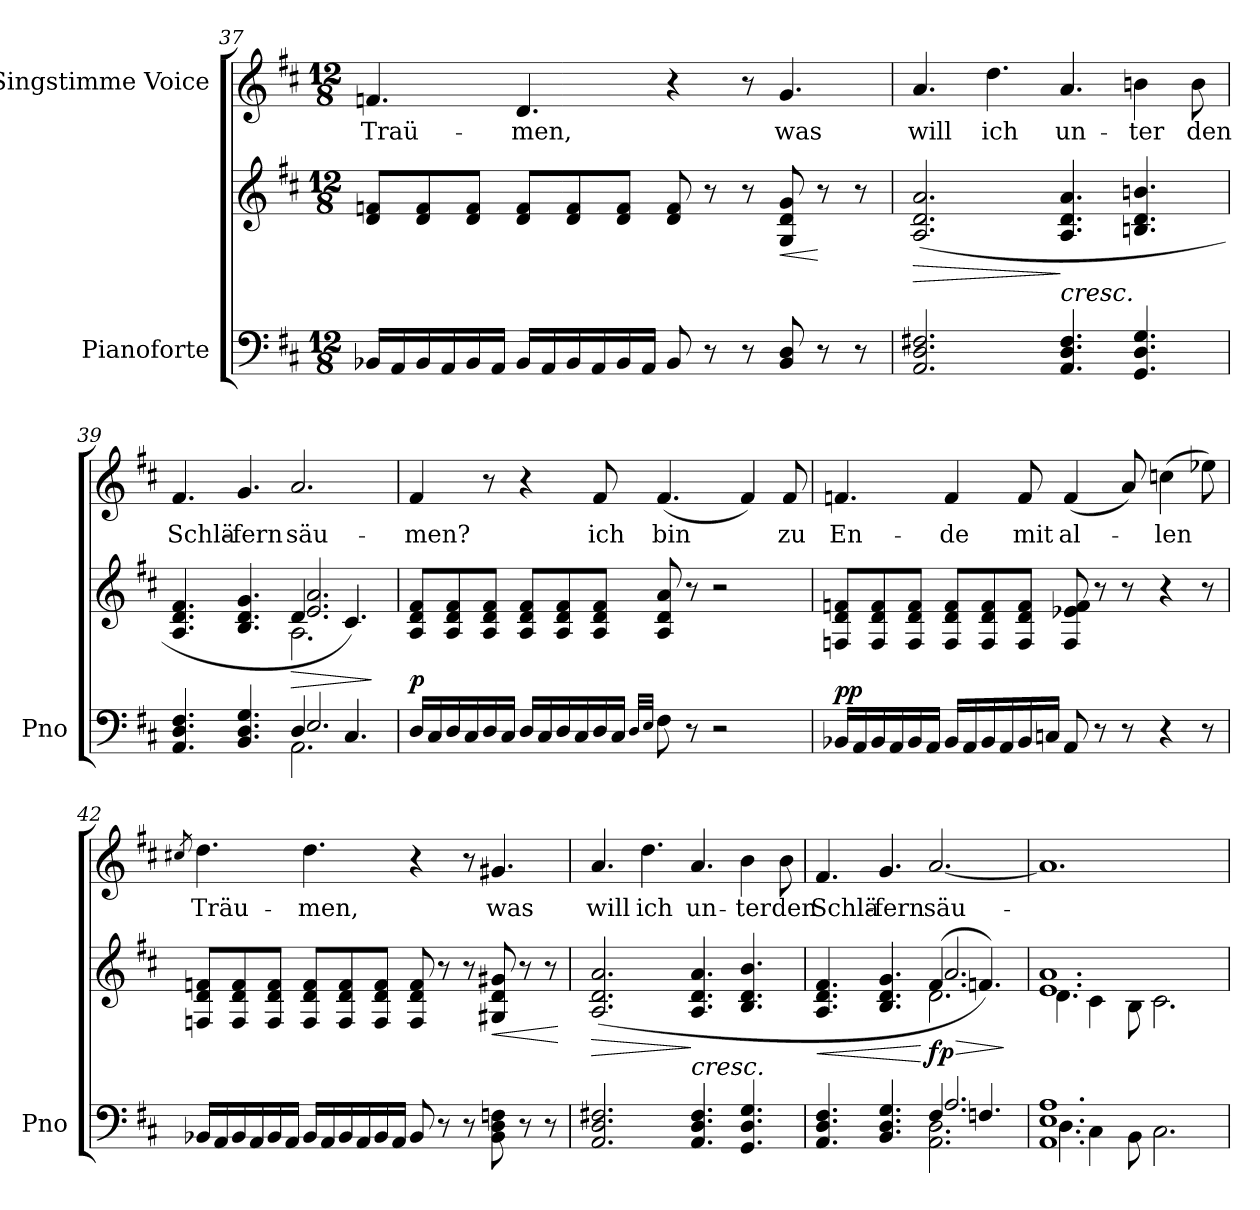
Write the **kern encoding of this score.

**kern	**kern	**dynam	**kern	**text
*part2	*part2	*part2	*part1	*part1
*staff3	*staff2	*staff2/3	*staff1	*staff1
*I"Pianoforte	*	*	*I"Singstimme Voice	*
*I'Pno	*	*	*	*
!!LO:PB:g=z
*clefF4	*clefG2	*	*clefG2	*
*k[f#c#]	*k[f#c#]	*	*k[f#c#]	*
*M12/8	*M12/8	*	*M12/8	*
=37	=37	=37	=37	=37
!	!	!	!	!LO:LY:b
16BB-X/LL	8d/ 8fn/L	.	4.fn/	Traü-
16AA/	.	.	.	.
16BB-/	8d/ 8f/	.	.	.
16AA/	.	.	.	.
16BB-/	8d/ 8f/J	.	.	.
16AA/JJ	.	.	.	.
!	!	!	!	!LO:LY:b
16BB-/LL	8d/ 8f/L	.	4.d/	-men,
16AA/	.	.	.	.
16BB-/	8d/ 8f/	.	.	.
16AA/	.	.	.	.
16BB-/	8d/ 8f/J	.	.	.
16AA/JJ	.	.	.	.
8BB-/	8d/ 8f/	.	4r	.
8r	8r	.	.	.
8r	8r	.	8r	.
!	!	!LO:HP:b	!	!LO:LY:b
8BB-/ 8D/	8G/ 8d/ 8g/	<	4.g/	was
8r	8r	[	.	.
8r	8r	.	.	.
=38	=38	=38	=38	=38
!	!	!LO:HP:b	!	!LO:LY:b
2.AA/ 2.D/ 2.F#X/	(>2.A/ 2.d/ 2.a/	>	4.a/	will
!	!	!	!	!LO:LY:b
.	.	.	4.dd\	ich
!	!	!LO:HP:n=1:b	!	!LO:LY:b
4.AA/ 4.D/ 4.F#/	4.A/ 4.d/ 4.a/	] <	4.a/	un-
!	!	!	!	!LO:LY:b
4.GG/ 4.D/ 4.G/	4.Bn/ 4.d/ 4.bn/	.	4bn\	-ter
!	!	!	!	!LO:LY:b
.	.	.	8b\	den
=39	=39	=39	=39	=39
*^	*^	*	*	*
*	*^	*	*^	*	*	*
!	!	!	!	!	!	!	!	!LO:LY:b
4.AA/ 4.D/ 4.F#/	2.ryy	2.ryy	4.A/ 4.d/ 4.f#/	2.ryy	2.ryy	.	4.f#/	Schlä-
!	!	!	!	!	!	!	!	!LO:LY:b
4.BB/ 4.D/ 4.G/	.	.	4.B/ 4.d/ 4.g/	.	.	.	4.g/	-fern
!	!	!	!	!	!	!LO:HP:b	!	!LO:LY:b
4.D/	2.E/	2.AA\	4.d/	2.e/ 2.a/	2.A\	>	2.a/	säu-
4.C#/	.	.	4.c#/)	.	.	.	.	.
*v	*v	*v	*	*	*	*	*	*
*	*v	*v	*v	*	*	*
.	.	[ ]	.	.
!!LO:LB:g=z
=40	=40	=40	=40	=40
!	!	!LO:DY:a=2	!	!LO:LY:b
16D/LL	8A/ 8d/ 8f#/L	p	4f#/	-men?
16C#/	.	.	.	.
16D/	8A/ 8d/ 8f#/	.	.	.
16C#/	.	.	.	.
16D/	8A/ 8d/ 8f#/J	.	8r	.
16C#/JJ	.	.	.	.
16D/LL	8A/ 8d/ 8f#/L	.	4r	.
16C#/	.	.	.	.
16D/	8A/ 8d/ 8f#/	.	.	.
16C#/	.	.	.	.
!	!	!	!	!LO:LY:b
16D/	8A/ 8d/ 8f#/J	.	8f#/	ich
16C#/JJ	.	.	.	.
32qD/LLL	.	.	.	.
32qE/JJJ	.	.	.	.
!	!	!	!	!LO:LY:b
8F#\	8A/ 8d/ 8a/	.	(<4.f#/	bin
8r	8r	.	.	.
2r	2r	.	.	.
.	.	.	4f#/)	.
!	!	!	!	!LO:LY:b
.	.	.	8f#/	zu
=41	=41	=41	=41	=41
!	!	!LO:DY:a=2	!	!LO:LY:b
16BB-X/LL	8Fn/ 8d/ 8fn/L	pp	4.fn/	En-
16AA/	.	.	.	.
16BB-/	8F/ 8d/ 8f/	.	.	.
16AA/	.	.	.	.
16BB-/	8F/ 8d/ 8f/J	.	.	.
16AA/JJ	.	.	.	.
!	!	!	!	!LO:LY:b
16BB-/LL	8F/ 8d/ 8f/L	.	4f/	-de
16AA/	.	.	.	.
16BB-/	8F/ 8d/ 8f/	.	.	.
16AA/	.	.	.	.
!	!	!	!	!LO:LY:b
16BB-/	8F/ 8d/ 8f/J	.	8f/	mit
16Cn/JJ	.	.	.	.
!	!	!	!	!LO:LY:b
8AA/	8F/ 8e-X/ 8f/	.	(<4f/	al-
8r	8r	.	.	.
8r	8r	.	8a/)	.
!	!	!	!	!LO:LY:b
4r	4r	.	(>4ccn\	-len
8r	8r	.	8ee-X\)	.
!!LO:LB:g=z
=42	=42	=42	=42	=42
.	.	.	8qcc#X/	.
!	!	!	!	!LO:LY:b
16BB-X/LL	8Fn/ 8d/ 8fn/L	.	4.dd\	Träu-
16AA/	.	.	.	.
16BB-/	8F/ 8d/ 8f/	.	.	.
16AA/	.	.	.	.
16BB-/	8F/ 8d/ 8f/J	.	.	.
16AA/JJ	.	.	.	.
!	!	!	!	!LO:LY:b
16BB-/LL	8F/ 8d/ 8f/L	.	4.dd\	-men,
16AA/	.	.	.	.
16BB-/	8F/ 8d/ 8f/	.	.	.
16AA/	.	.	.	.
16BB-/	8F/ 8d/ 8f/J	.	.	.
16AA/JJ	.	.	.	.
8BB-/	8F/ 8d/ 8f/	.	4r	.
8r	8r	.	.	.
8r	8r	.	8r	.
!	!	!LO:HP:b	!	!LO:LY:b
8BB-\ 8D\ 8Fn\	8G#X/ 8d/ 8g#X/	<	4.g#X/	was
8r	8r	.	.	.
8r	8r	.	.	.
.	.	[	.	.
=43	=43	=43	=43	=43
!	!	!LO:HP:b	!	!LO:LY:b
2.AA/ 2.D/ 2.F#X/	(>2.A/ 2.d/ 2.a/	>	4.a/	will
!	!	!	!	!LO:LY:b
.	.	.	4.dd\	ich
!	!LO:TX:b:i:t=cresc.	!	!	!
!	!	!	!	!LO:LY:b
4.AA/ 4.D/ 4.F#/	4.A/ 4.d/ 4.a/	]	4.a/	un-
!	!	!	!	!LO:LY:b
4.GG/ 4.D/ 4.G/	4.B/ 4.d/ 4.b/	.	4b\	-ter
!	!	!	!	!LO:LY:b
.	.	.	8b\	den
=44	=44	=44	=44	=44
*^	*	*	*	*
*	*^	*	*	*	*
!	!	!	!	!LO:HP:b	!	!LO:LY:b
*	*	*	*^	*	*	*
*	*	*	*	*^	*	*	*
4.AA/ 4.D/ 4.F#/	2.ryy	2.ryy	4.A/ 4.d/ 4.f#/	2.ryy	2.ryy	<	4.f#/	Schlä-
!	!	!	!	!	!	!	!	!LO:LY:b
4.BB/ 4.D/ 4.G/	.	.	4.B/ 4.d/ 4.g/	.	.	.	4.g/	-fern
!	!	!	!	!	!	!LO:HP:n=1:b	!	!LO:LY:b
!	!	!	!	!	!	!LO:DY:n=1:b	!	!
4.F#/	2.A/	2.AA\ 2.D\	(>4.f#/	2.a/	2.d\	[ > fp	[2.a/	säu-
4.Fn/	.	.	4.fn/))	.	.	.	.	.
*v	*v	*v	*	*	*	*	*	*
*	*v	*v	*v	*	*	*
.	.	]	.	.
=45	=45	=45	=45	=45
*^	*^	*	*	*
1.AA 1.E 1.A	4.D\	1.e 1.a	4.d\	.	1.a]	.
.	4C#\	.	4c#\	.	.	.
.	8BB\	.	8B\	.	.	.
.	2.C#\	.	2.c#\	.	.	.
*v	*v	*	*	*	*	*
*	*v	*v	*	*	*
=	=	=	=	=
*-	*-	*-	*-	*-
